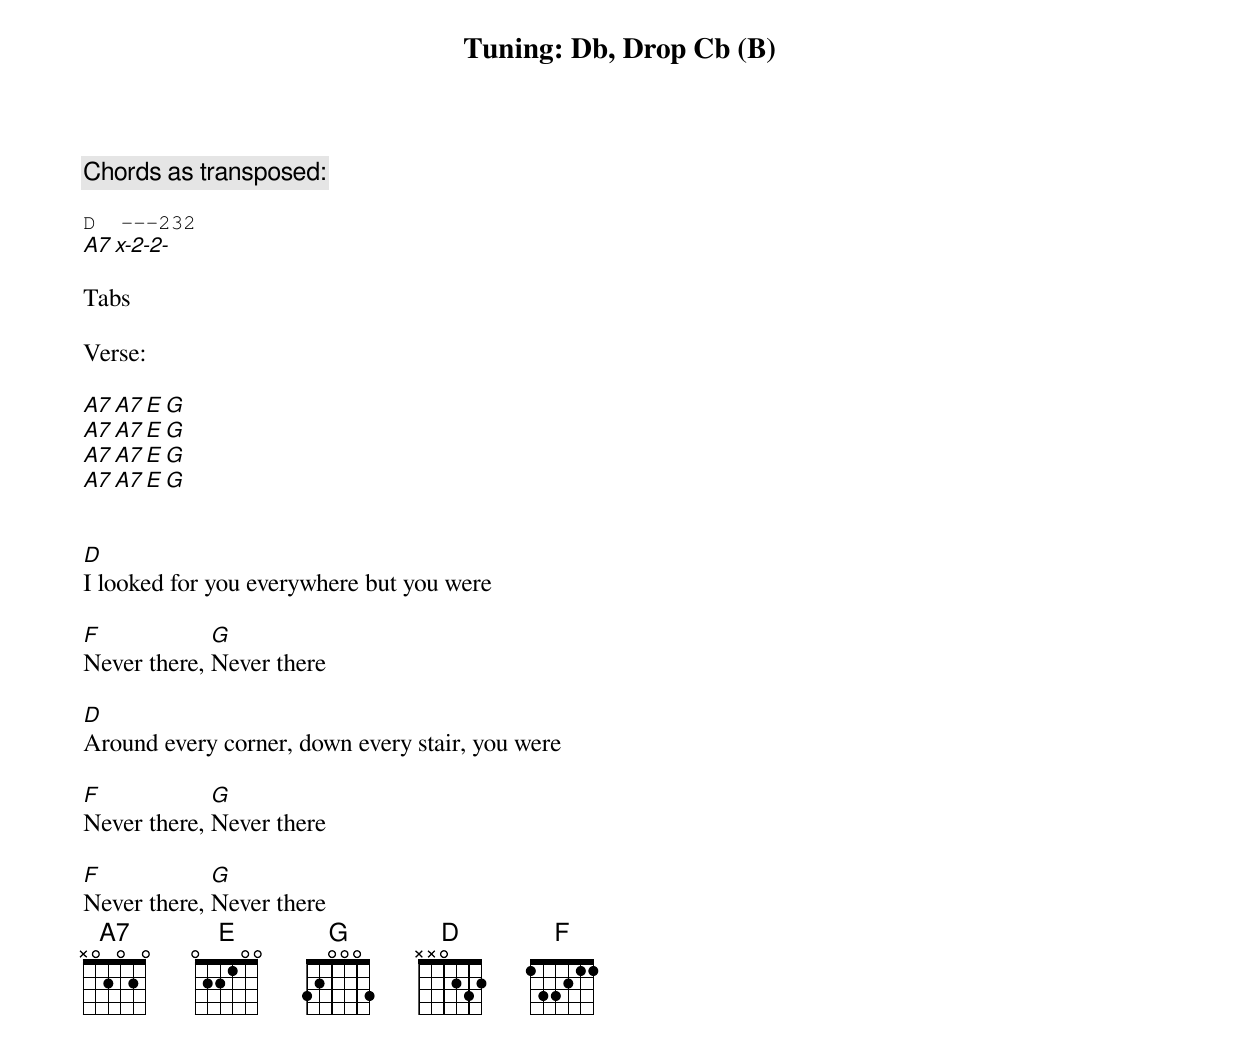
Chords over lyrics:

Tuning: Db, Drop Cb (B)

Chords as transposed:

D  ---232
F  3332--
G  5554--
A7 x-2-2-
E  2221--

Tabs

Verse:

A7 A7 E G
A7 A7 E G
A7 A7 E G
A7 A7 E G


D
I looked for you everywhere but you were

F            G
Never there, Never there

D
Around every corner, down every stair, you were

F            G
Never there, Never there

F            G
Never there, Never there
